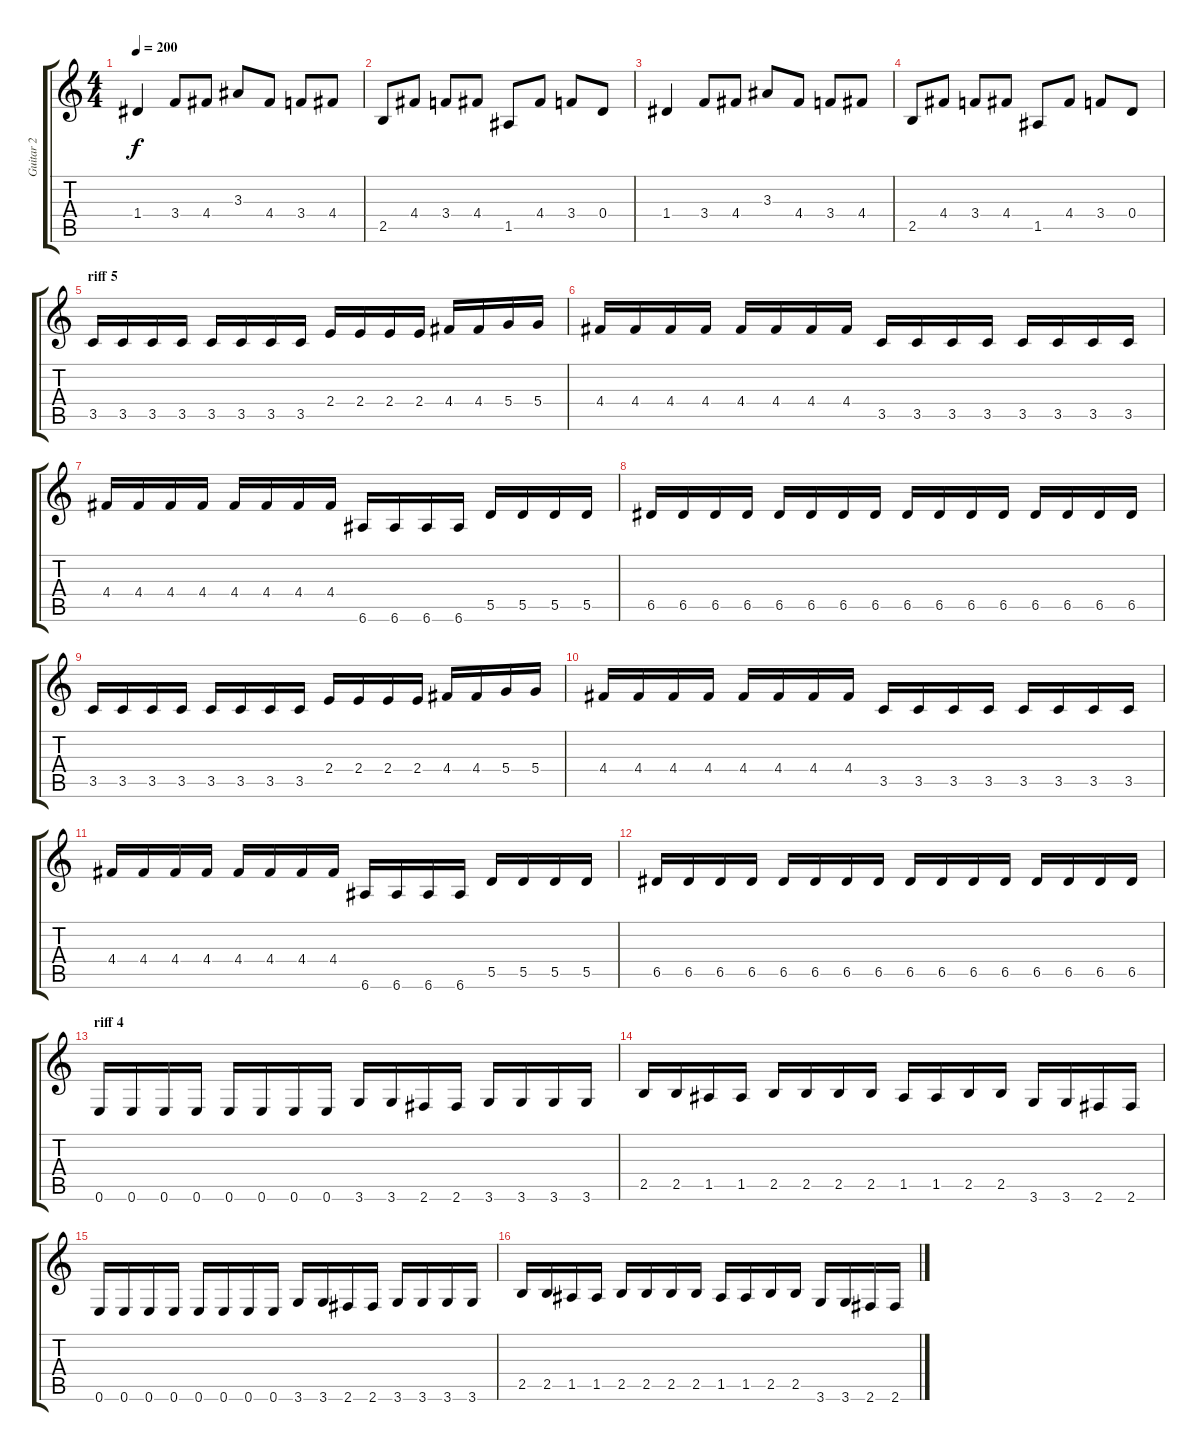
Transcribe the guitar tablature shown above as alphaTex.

\track ("Guitar 2" "Guitar 2") {instrument distortionguitar}
\staff {score tabs}
\tuning (E4 B3 G3 D3 A2 E2) {hide}
\ts (4 4)
\tempo 200
\clef g2
\ks c
1.4.4{dy f} 3.4.8 4.4.8 3.3.8 4.4.8 3.4.8 4.4.8 |
2.5.8 4.4.8 3.4.8 4.4.8 1.5.8 4.4.8 3.4.8 0.4.8 |
1.4.4 3.4.8 4.4.8 3.3.8 4.4.8 3.4.8 4.4.8 |
2.5.8 4.4.8 3.4.8 4.4.8 1.5.8 4.4.8 3.4.8 0.4.8 |
\section ("" "riff 5")
3.5.16 3.5.16 3.5.16 3.5.16 3.5.16 3.5.16 3.5.16 3.5.16 2.4.16 2.4.16 2.4.16 2.4.16 4.4.16 4.4.16 5.4.16 5.4.16 |
4.4.16 4.4.16 4.4.16 4.4.16 4.4.16 4.4.16 4.4.16 4.4.16 3.5.16 3.5.16 3.5.16 3.5.16 3.5.16 3.5.16 3.5.16 3.5.16 |
4.4.16 4.4.16 4.4.16 4.4.16 4.4.16 4.4.16 4.4.16 4.4.16 6.6.16 6.6.16 6.6.16 6.6.16 5.5.16 5.5.16 5.5.16 5.5.16 |
6.5.16 6.5.16 6.5.16 6.5.16 6.5.16 6.5.16 6.5.16 6.5.16 6.5.16 6.5.16 6.5.16 6.5.16 6.5.16 6.5.16 6.5.16 6.5.16 |
3.5.16 3.5.16 3.5.16 3.5.16 3.5.16 3.5.16 3.5.16 3.5.16 2.4.16 2.4.16 2.4.16 2.4.16 4.4.16 4.4.16 5.4.16 5.4.16 |
4.4.16 4.4.16 4.4.16 4.4.16 4.4.16 4.4.16 4.4.16 4.4.16 3.5.16 3.5.16 3.5.16 3.5.16 3.5.16 3.5.16 3.5.16 3.5.16 |
4.4.16 4.4.16 4.4.16 4.4.16 4.4.16 4.4.16 4.4.16 4.4.16 6.6.16 6.6.16 6.6.16 6.6.16 5.5.16 5.5.16 5.5.16 5.5.16 |
6.5.16 6.5.16 6.5.16 6.5.16 6.5.16 6.5.16 6.5.16 6.5.16 6.5.16 6.5.16 6.5.16 6.5.16 6.5.16 6.5.16 6.5.16 6.5.16 |
\section ("" "riff 4")
0.6.16 0.6.16 0.6.16 0.6.16 0.6.16 0.6.16 0.6.16 0.6.16 3.6.16 3.6.16 2.6.16 2.6.16 3.6.16 3.6.16 3.6.16 3.6.16 |
2.5.16 2.5.16 1.5.16 1.5.16 2.5.16 2.5.16 2.5.16 2.5.16 1.5.16 1.5.16 2.5.16 2.5.16 3.6.16 3.6.16 2.6.16 2.6.16 |
0.6.16 0.6.16 0.6.16 0.6.16 0.6.16 0.6.16 0.6.16 0.6.16 3.6.16 3.6.16 2.6.16 2.6.16 3.6.16 3.6.16 3.6.16 3.6.16 |
2.5.16 2.5.16 1.5.16 1.5.16 2.5.16 2.5.16 2.5.16 2.5.16 1.5.16 1.5.16 2.5.16 2.5.16 3.6.16 3.6.16 2.6.16 2.6.16
